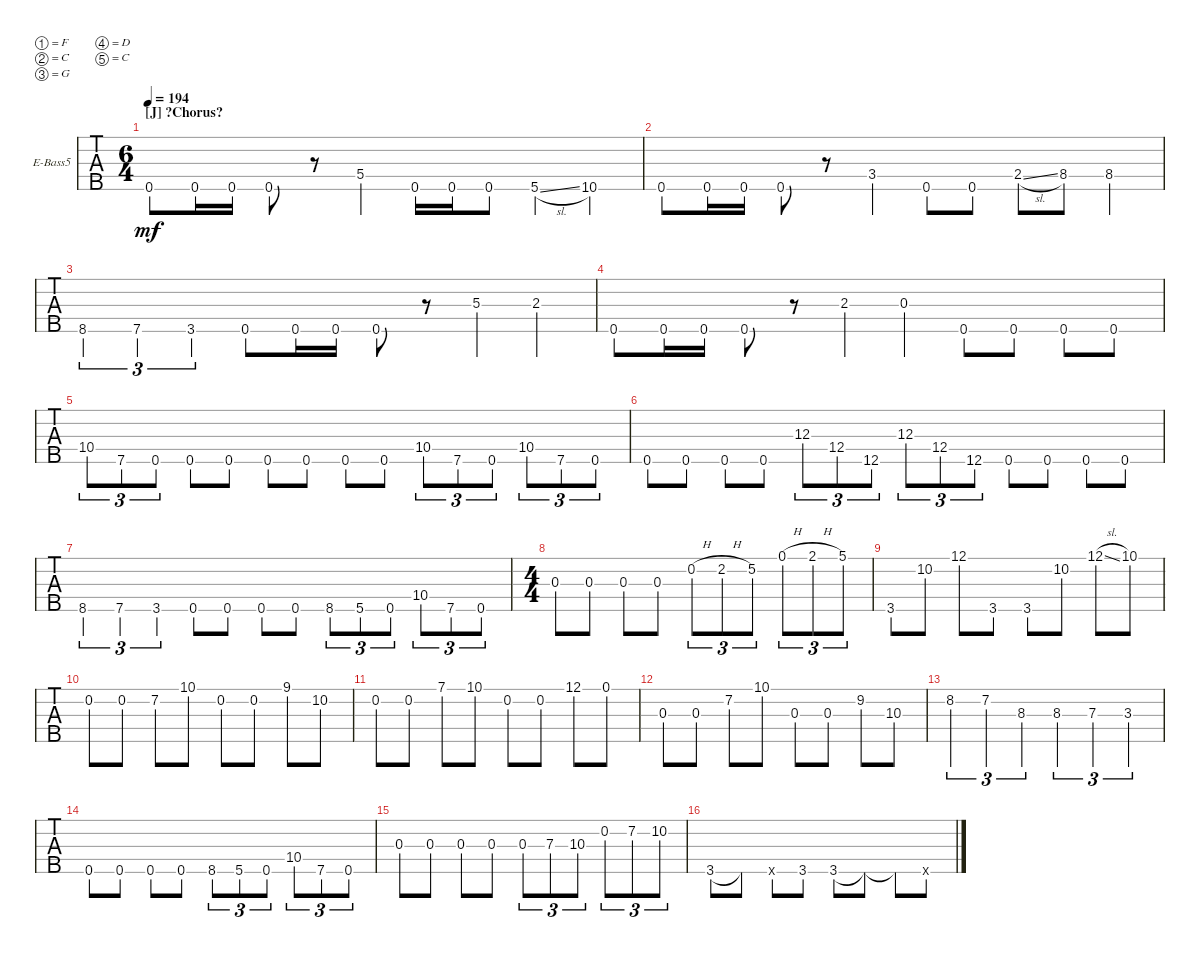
\bracketExtendMode groupsimilarinstruments
\firstSystemTrackNameOrientation horizontal
\otherSystemsTrackNameOrientation horizontal
\track ("bass" "E-Bass5") {instrument electricbassfinger}
\staff {tabs}
\tuning (F2 C2 G1 D1 C1)
\ts (6 4)
\section ("J" "?Chorus?")
\scale
0.470878
\tempo 194
\accidentals auto
\clef f4
\ottava regular
\simile none
\ks c
0.5.8{dy mf} 0.5.16 0.5.16 0.5.8 r.8 5.4.4 0.5.16 0.5.16 0.5.8 5.5{sl}.4 10.5.4 |
\scale
0.270173 0.5.8 0.5.16 0.5.16 0.5.8 r.8 3.4.4 0.5.8 0.5.8 2.4{sl}.8 8.4.8 8.4.4 |
\scale
0.259021 8.5.4{tu (3 2)} 7.5.4{tu (3 2)} 3.5.4{tu (3 2)} 0.5.8 0.5.16 0.5.16 0.5.8 r.8 5.3.4 2.3.4 |
0.5.8 0.5.16 0.5.16 0.5.8 r.8 2.3.4 0.3.4 0.5.8 0.5.8 0.5.8 0.5.8 |
10.4.8{tu (3 2)} 7.5.8{tu (3 2)} 0.5.8{tu (3 2)} 0.5.8 0.5.8 0.5.8 0.5.8 0.5.8 0.5.8 10.4.8{tu (3 2)} 7.5.8{tu (3 2)} 0.5.8{tu (3 2)} 10.4.8{tu (3 2)} 7.5.8{tu (3 2)} 0.5.8{tu (3 2)} |
0.5.8 0.5.8 0.5.8 0.5.8 12.3.8{tu (3 2)} 12.4.8{tu (3 2)} 12.5.8{tu (3 2)} 12.3.8{tu (3 2)} 12.4.8{tu (3 2)} 12.5.8{tu (3 2)} 0.5.8 0.5.8 0.5.8 0.5.8 |
8.5.4{tu (3 2)} 7.5.4{tu (3 2)} 3.5.4{tu (3 2)} 0.5.8 0.5.8 0.5.8 0.5.8 8.5.8{tu (3 2)} 5.5.8{tu (3 2)} 0.5.8{tu (3 2)} 10.4.8{tu (3 2)} 7.5.8{tu (3 2)} 0.5.8{tu (3 2)} |
\ts (4 4)
0.3.8 0.3.8 0.3.8 0.3.8 0.2{h}.8{tu (3 2)} 2.2{h}.8{tu (3 2)} 5.2.8{tu (3 2)} 0.1{h}.8{tu (3 2)} 2.1{h}.8{tu (3 2)} 5.1.8{tu (3 2)} |
3.5.8 10.2.8 12.1.8 3.5.8 3.5.8 10.2.8 12.1{sl}.8 10.1.8 |
0.2.8 0.2.8 7.2.8 10.1.8 0.2.8 0.2.8 9.1.8 10.2.8 |
0.2.8 0.2.8 7.1.8 10.1.8 0.2.8 0.2.8 12.1.8 0.1.8 |
0.3.8 0.3.8 7.2.8 10.1.8 0.3.8 0.3.8 9.2.8 10.3.8 |
8.2.4{tu (3 2)} 7.2.4{tu (3 2)} 8.3.4{tu (3 2)} 8.3.4{tu (3 2)} 7.3.4{tu (3 2)} 3.3.4{tu (3 2)} |
0.5.8 0.5.8 0.5.8 0.5.8 8.5.8{tu (3 2)} 5.5.8{tu (3 2)} 0.5.8{tu (3 2)} 10.4.8{tu (3 2)} 7.5.8{tu (3 2)} 0.5.8{tu (3 2)} |
0.3.8 0.3.8 0.3.8 0.3.8 0.3.8{tu (3 2)} 7.3.8{tu (3 2)} 10.3.8{tu (3 2)} 0.2.8{tu (3 2)} 7.2.8{tu (3 2)} 10.2.8{tu (3 2)} |
3.5.8 3.5{t}.8 0.5{x}.8 3.5.8 3.5.8 3.5{t}.8 3.5{t}.8 0.5{x}.8
